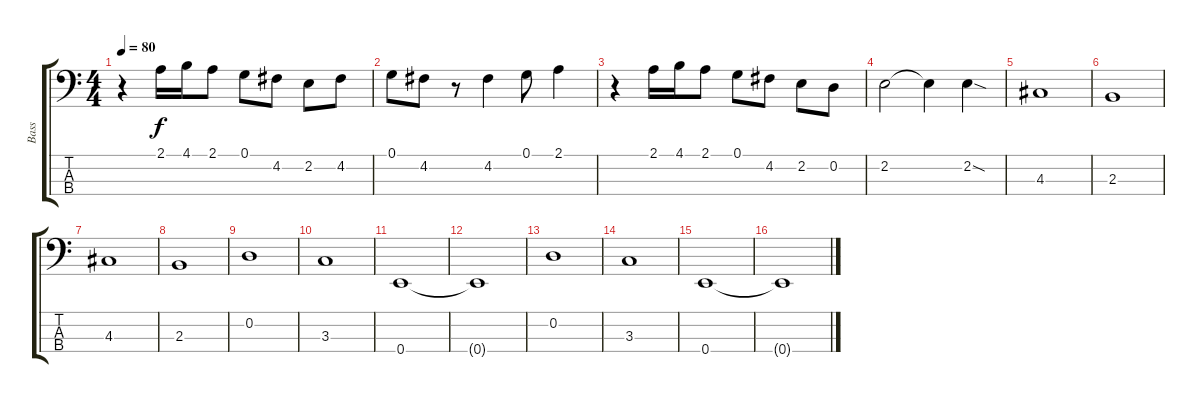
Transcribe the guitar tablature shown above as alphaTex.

\track ("Bass" "Bass") {instrument electricbasspick}
\staff {score tabs}
\tuning (G2 D2 A1 E1) {hide}
\ts (4 4)
\tempo 80
\clef f4
\ks c
r.4{dy f} 2.1.16 4.1.16 2.1.8 0.1.8 4.2.8 2.2.8 4.2.8 |
0.1.8 4.2.8 r.8 4.2.4 0.1.8 2.1.4 |
r.4 2.1.16 4.1.16 2.1.8 0.1.8 4.2.8 2.2.8 0.2.8 |
2.2.2 2.2{t}.4 2.2{sod}.4 |
4.3.1 |
2.3.1 |
4.3.1 |
2.3.1 |
0.2.1 |
3.3.1 |
0.4.1 |
0.4{t}.1 |
0.2.1 |
3.3.1 |
0.4.1 |
0.4{t}.1
